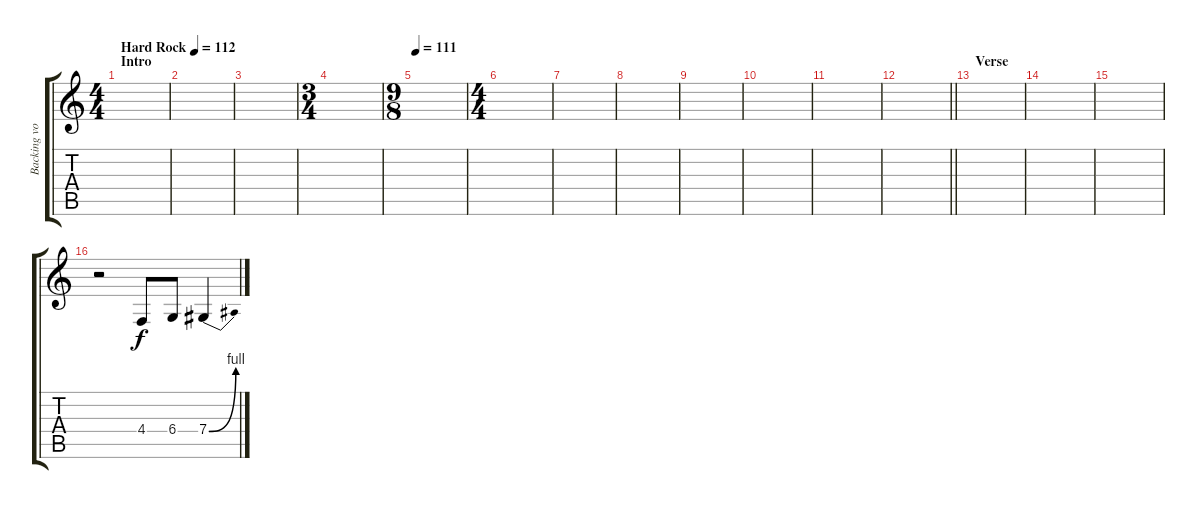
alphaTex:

\track ("Backing vocals" "Backing vo") {instrument tangoaccordion}
\staff {score tabs}
\tuning (Eb4 Bb3 Gb3 Db3 Ab2 Eb2) {hide}
\ts (4 4)
\section ("" "Intro")
\tempo (112 "Hard Rock")
\clef g2
\ks c
|
|
|
\ts (3 4)
|
\ts (9 8)
\tempo 111
|
\ts (4 4)
|
|
|
|
|
|
\barLineRight lightlight
|
\section ("" "Verse")
|
|
|
r.2 4.4.8 6.4.8 7.4{be (bend 0 0 60 4)}.4
